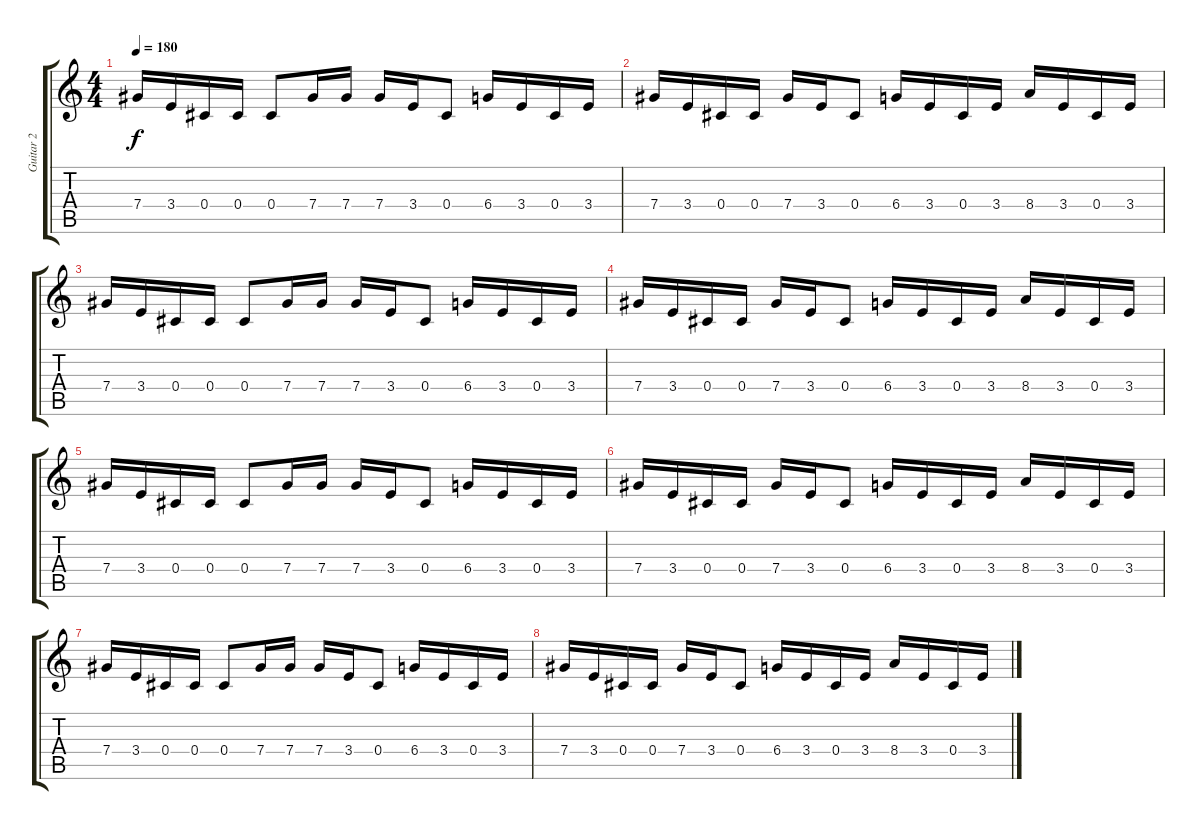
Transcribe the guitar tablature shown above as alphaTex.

\track ("Guitar 2" "Guitar 2") {instrument overdrivenguitar}
\staff {score tabs}
\tuning (E4 Bb3 Gb3 Db3 Ab2 Db2) {hide}
\ts (4 4)
\tempo 180
\clef g2
\ks c
7.4.16{dy f volume 16} 3.4.16 0.4.16 0.4.16 0.4.8 7.4.16 7.4.16 7.4.16 3.4.16 0.4.8 6.4.16 3.4.16 0.4.16 3.4.16 |
7.4.16 3.4.16 0.4.16 0.4.16 7.4.16 3.4.16 0.4.8 6.4.16 3.4.16 0.4.16 3.4.16 8.4.16 3.4.16 0.4.16 3.4.16 |
7.4.16 3.4.16 0.4.16 0.4.16 0.4.8 7.4.16 7.4.16 7.4.16 3.4.16 0.4.8 6.4.16 3.4.16 0.4.16 3.4.16 |
7.4.16 3.4.16 0.4.16 0.4.16 7.4.16 3.4.16 0.4.8 6.4.16 3.4.16 0.4.16 3.4.16 8.4.16 3.4.16 0.4.16 3.4.16 |
7.4.16 3.4.16 0.4.16 0.4.16 0.4.8 7.4.16 7.4.16 7.4.16 3.4.16 0.4.8 6.4.16 3.4.16 0.4.16 3.4.16 |
7.4.16 3.4.16 0.4.16 0.4.16 7.4.16 3.4.16 0.4.8 6.4.16 3.4.16 0.4.16 3.4.16 8.4.16 3.4.16 0.4.16 3.4.16 |
7.4.16 3.4.16 0.4.16 0.4.16 0.4.8 7.4.16 7.4.16 7.4.16 3.4.16 0.4.8 6.4.16 3.4.16 0.4.16 3.4.16 |
7.4.16 3.4.16 0.4.16 0.4.16 7.4.16 3.4.16 0.4.8 6.4.16 3.4.16 0.4.16 3.4.16 8.4.16 3.4.16 0.4.16 3.4.16
